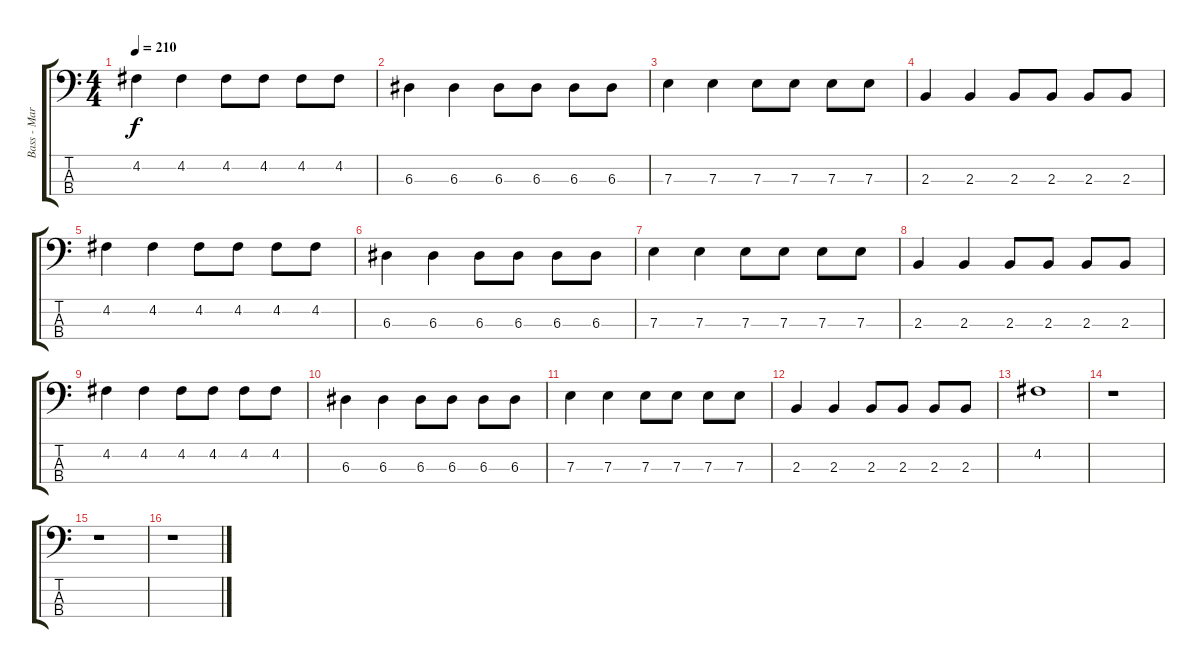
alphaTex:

\track ("Bass - Mark Allan Hoppus" "Bass - Mar") {instrument electricbasspick}
\staff {score tabs}
\tuning (G2 D2 A1 E1) {hide}
\ts (4 4)
\tempo 210
\clef f4
\ks c
4.2.4{dy f} 4.2.4 4.2.8 4.2.8 4.2.8 4.2.8 |
6.3.4 6.3.4 6.3.8 6.3.8 6.3.8 6.3.8 |
7.3.4 7.3.4 7.3.8 7.3.8 7.3.8 7.3.8 |
2.3.4 2.3.4 2.3.8 2.3.8 2.3.8 2.3.8 |
4.2.4 4.2.4 4.2.8 4.2.8 4.2.8 4.2.8 |
6.3.4 6.3.4 6.3.8 6.3.8 6.3.8 6.3.8 |
7.3.4 7.3.4 7.3.8 7.3.8 7.3.8 7.3.8 |
2.3.4 2.3.4 2.3.8 2.3.8 2.3.8 2.3.8 |
4.2.4 4.2.4 4.2.8 4.2.8 4.2.8 4.2.8 |
6.3.4 6.3.4 6.3.8 6.3.8 6.3.8 6.3.8 |
7.3.4 7.3.4 7.3.8 7.3.8 7.3.8 7.3.8 |
2.3.4 2.3.4 2.3.8 2.3.8 2.3.8 2.3.8 |
4.2.1 |
r.1 |
r.1 |
r.1
